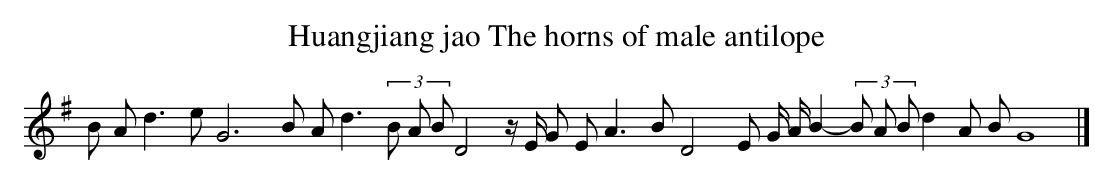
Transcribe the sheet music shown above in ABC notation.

X:1
T: Huangjiang jao The horns of male antilope
L: 1/8
K: G
B A2<d2eG6B A2<d2(3B A BD4z/ E/ G E2<A2BD4E G/ A/B2-(3B A Bd2A BG8 |]
